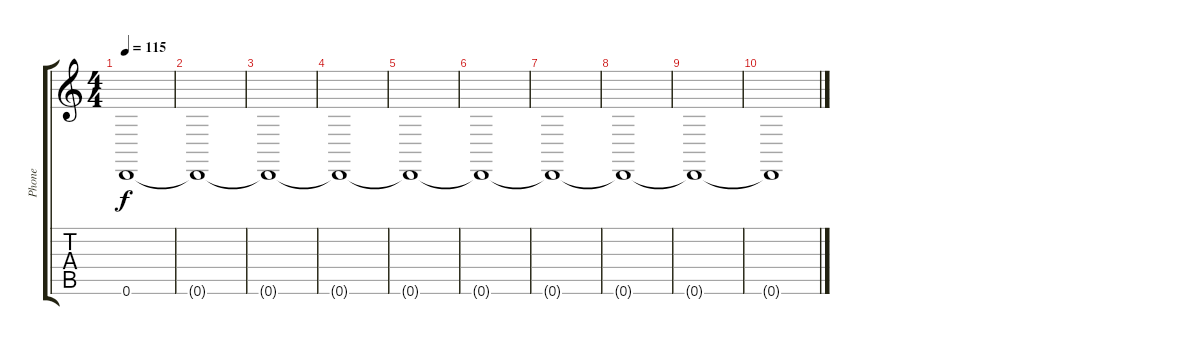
\track ("Phone" "Phone") {instrument telephonering}
\staff {score tabs}
\tuning (E4 B3 G3 D3 A2 D2) {hide}
\ts (4 4)
\tempo 115
\clef g2
\ks c
0.6{t}.1{dy f} |
0.6{t}.1 |
0.6{t}.1 |
0.6{t}.1 |
0.6{t}.1 |
0.6{t}.1 |
0.6{t}.1 |
0.6{t}.1 |
0.6{t}.1 |
0.6{t}.1
